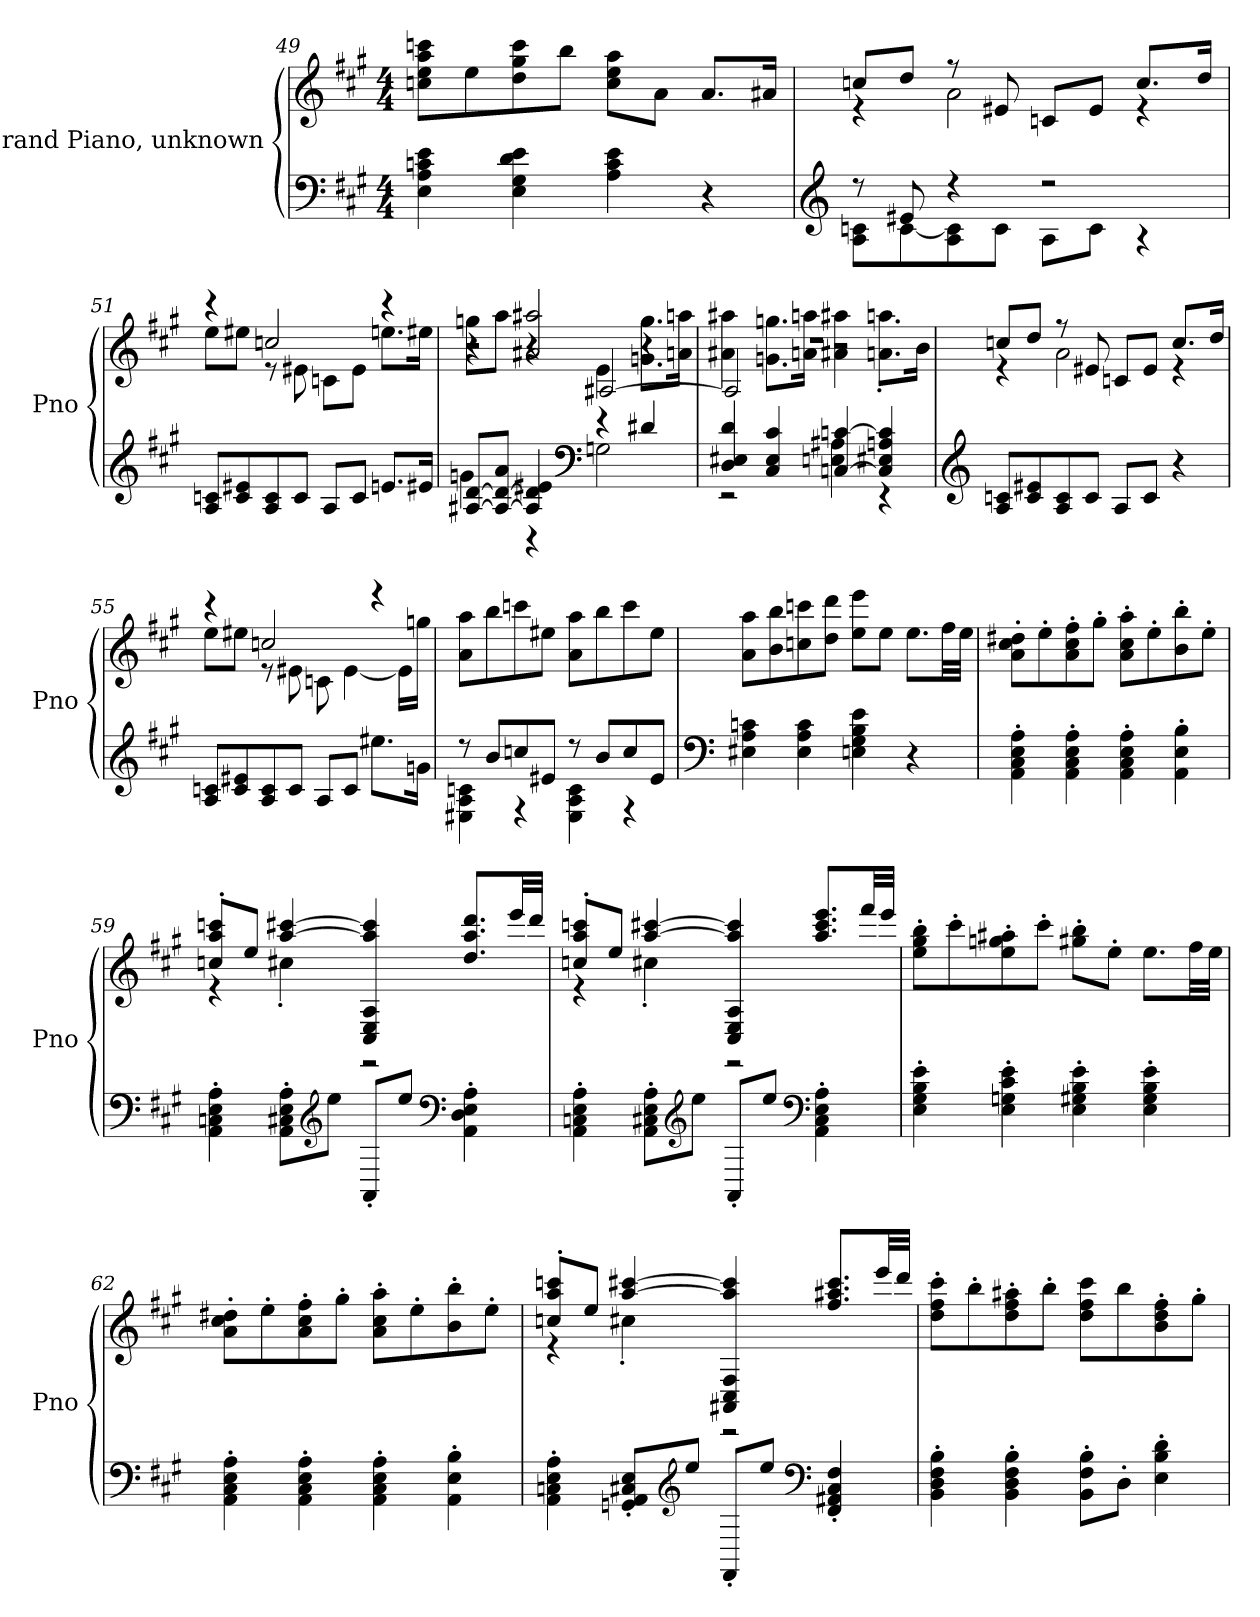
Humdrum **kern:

**kern	**kern
*part1	*part1
*staff2	*staff1
*I"Grand Piano, unknown	*
*I'Pno	*
!!LO:LB:g=z
*clefF4	*clefG2
*k[f#c#g#]	*k[f#c#g#]
*M4/4	*M4/4
=49	=49
4E\ 4A\ 4cn\ 4e\	8ccn\ 8ee\ 8aa\ 8cccn\L
.	8ee\
4E\ 4G#\ 4d\ 4e\	8dd\ 8gg#\ 8ccc\
.	8bb\J
4A\ 4c\ 4e\	8cc\ 8ee\ 8aa\L
.	8a\J
4r	8.a/L
.	16a#X/Jk
=50	=50
*clefG2	*
*^	*^
8r	8A\ 8cn\L	8ccn/L	4r
8e#X/	[8c\	8dd/J	.
4r	8A\ 8c\]	8r	2a\
.	8c\J	8e#X/	.
2r	8A\L	8cn/L	.
.	8c\J	8e#/J	.
.	4r	8.cc/L	4r
.	.	16dd/Jk	.
*v	*v	*	*
=51	=51	=51
8A/ 8cn/L	4r	8ee\L
8c/ 8e#X/	.	8ee#X\J
8A/ 8c/	2ccn/	8r
8c/J	.	8e#X\
8A/L	.	8cn\L
8c/J	.	8e#\J
8.en/L	4r	8.een\L
16e#X/Jk	.	16ee#X\Jk
!!LO:LB:g=z
=52	=52	=52
*^	*	*^
[8A#X/ [8d/L	4gn\	4r	8ggn\L	2r
8A#/_ 8d/_ 8a/J	.	.	8aa\J	.
4A#/] 4d/] 4e#X/	4r	2a#X/ 2aa#X/	4r	.
*clefF4	*	*	*	*
4r	2Gn\	.	4e\	[2A#X/
4d#X/	.	4r	8.gn\ 8.gg\L	.
.	.	.	16an\ 16aan\Jk	.
=53	=53	=53	=53	=53
4D/ 4E#X/ 4d/	2r	1r	4a#X\ 4aa#X\	2A#/]
4C#/ 4E#/ 4c#/	.	.	8.gn\ 8.ggn\L	.
.	.	.	16an\ 16aan\Jk	.
[4Cn/ [4cn/	4En\ 4A#X\	.	4a#X\ 4aa#X\	2r
4C/] 4E#X/ 4An/ 4c/]	4r	.	8.an\' 8.aan\'L	.
.	.	.	16b\Jk	.
*v	*v	*	*	*
*	*v	*v	*v
=54	=54
*clefG2	*
*	*^
8A/ 8cn/L	8ccn/L	4r
8c/ 8e#X/	8dd/J	.
8A/ 8c/	8r	2a\
8c/J	8e#X/	.
8A/L	8cn/L	.
8c/J	8e#/J	.
4r	8.cc/L	4r
.	16dd/Jk	.
!!LO:LB:g=z	!!
=55	=55	=55
8A/ 8cn/L	4r	8ee\L
8c/ 8e#X/	.	8ee#X\J
8A/ 8c/	2ccn/	8r
8c/J	.	8e#X\
8A/L	.	8cn\
8c/J	.	[4e#\
8.ee#X\L	4r	.
.	.	16e#\LL]
16gn\Jk	.	16ggn\JJ
*	*v	*v
=56	=56
*^	*
8r	4E#X\ 4A\ 4cn\	8a\ 8aa\L
8b/L	.	8bb\
8ccn/	4r	8cccn\
8e#X/J	.	8ee#X\J
8r	4E#\ 4A\ 4c\	8a\ 8aa\L
8b/L	.	8bb\
8cc/	4r	8ccc\
8e#/J	.	8ee#\J
*v	*v	*
=57	=57
*clefF4	*
4E#X\ 4A\ 4cn\	8a\ 8aa\L
.	8b\ 8bb\
4E#\ 4A\ 4c\	8ccn\ 8cccn\
.	8dd\ 8ddd\J
4En\ 4G#\ 4B\ 4e\	8ee\ 8eee\L
.	8ee\J
4r	8.ee\L
.	32ff#\LL
.	32ee\JJJ
!!LO:LB:g=z
=58	=58
4AA\' 4C#\' 4E\' 4A\'	8a\' 8cc#\' 8dd#X\'L
.	8ee'\
4AA\' 4C#\' 4E\' 4A\'	8a\' 8cc#\' 8ff#\'
.	8gg#'\J
4AA\' 4C#\' 4E\' 4A\'	8a\' 8cc#\' 8aa\'L
.	8ee'\
4AA\' 4E\' 4B\'	8b\' 8bb\'
.	8ee'\J
=59	=59
*	*^
4AA\' 4Cn\' 4E\' 4A\'	8ccn/' 8aa/' 8cccn/'L	4r
.	8ee/J	.
8AA\' 8C#X\' 8E\' 8A\'L	[4aa/ [4ccc#X/	4cc#X'\
*clefG2	*	*
8ee\J	.	.
8AA'/L	4C#/ 4E/ 4A/ 4aa/] 4ccc#/]	2r
8ee/J	.	.
*clefF4	*	*
4AA\' 4D\' 4E\' 4A\'	8.dd/ 8.aa/ 8.ddd/L	.
.	32eee/LL	.
.	32ddd/JJJ	.
=60	=60	=60
4AA\' 4Cn\' 4E\' 4A\'	8ccn/' 8aa/' 8cccn/'L	4r
.	8ee/J	.
8AA\' 8C#X\' 8E\' 8A\'L	[4aa/ [4ccc#X/	4cc#X'\
*clefG2	*	*
8ee\J	.	.
8AA'/L	4C#/ 4E/ 4A/ 4aa/] 4ccc#/]	2r
8ee/J	.	.
*clefF4	*	*
4AA\' 4C#\' 4E\' 4A\'	8.aa/ 8.ccc#/ 8.eee/L	.
.	32fff#/LL	.
.	32eee/JJJ	.
*	*v	*v
!!LO:PB:g=z
=61	=61
4E\' 4G#\' 4B\' 4e\'	8ee\' 8gg#\' 8bb\'L
.	8ccc#'\
4E\' 4Gn\' 4c#\' 4e\'	8ee\' 8ggn\' 8aa#X\'
.	8ccc#'\J
4E\' 4G#X\' 4B\' 4e\'	8gg#X\' 8bb\'L
.	8ee'\J
4E\' 4G#\' 4B\' 4e\'	8.ee\L
.	32ff#\LL
.	32ee\JJJ
=62	=62
4AA\' 4C#\' 4E\' 4A\'	8a\' 8cc#\' 8dd#X\'L
.	8ee'\
4AA\' 4C#\' 4E\' 4A\'	8a\' 8cc#\' 8ff#\'
.	8gg#'\J
4AA\' 4C#\' 4E\' 4A\'	8a\' 8cc#\' 8aa\'L
.	8ee'\
4AA\' 4E\' 4B\'	8b\' 8bb\'
.	8ee'\J
=63	=63
*	*^
4AA\' 4Cn\' 4E\' 4A\'	8ccn/' 8aa/' 8cccn/'L	4r
.	8ee/J	.
8GGn/' 8AA/' 8C#X/' 8E/'L	[4aa/ [4ccc#X/	4cc#X'\
*clefG2	*	*
8ee/J	.	.
8FF#'/L	4AA#X/ 4C#/ 4F#/ 4aa/] 4ccc#/]	2r
8ee/J	.	.
*clefF4	*	*
4FF#/' 4AA#X/' 4C#/' 4F#/'	8.ff#/ 8.aa#X/ 8.ccc#/L	.
.	32eee/LL	.
.	32ddd/JJJ	.
*	*v	*v
!!LO:LB:g=z
=64	=64
4BB\' 4D\' 4F#\' 4B\'	8dd\' 8ff#\' 8ccc#\'L
.	8bb'\
4BB\' 4D\' 4F#\' 4B\'	8dd\' 8ff#\' 8aa#X\'
.	8bb'\J
8BB\' 8F#\' 8B\'L	8dd\ 8ff#\ 8ccc#\L
8D'\J	8bb\
4E\' 4B\' 4d\'	8b\' 8dd\' 8ff#\'
.	8gg#'\J
=	=
*-	*-
